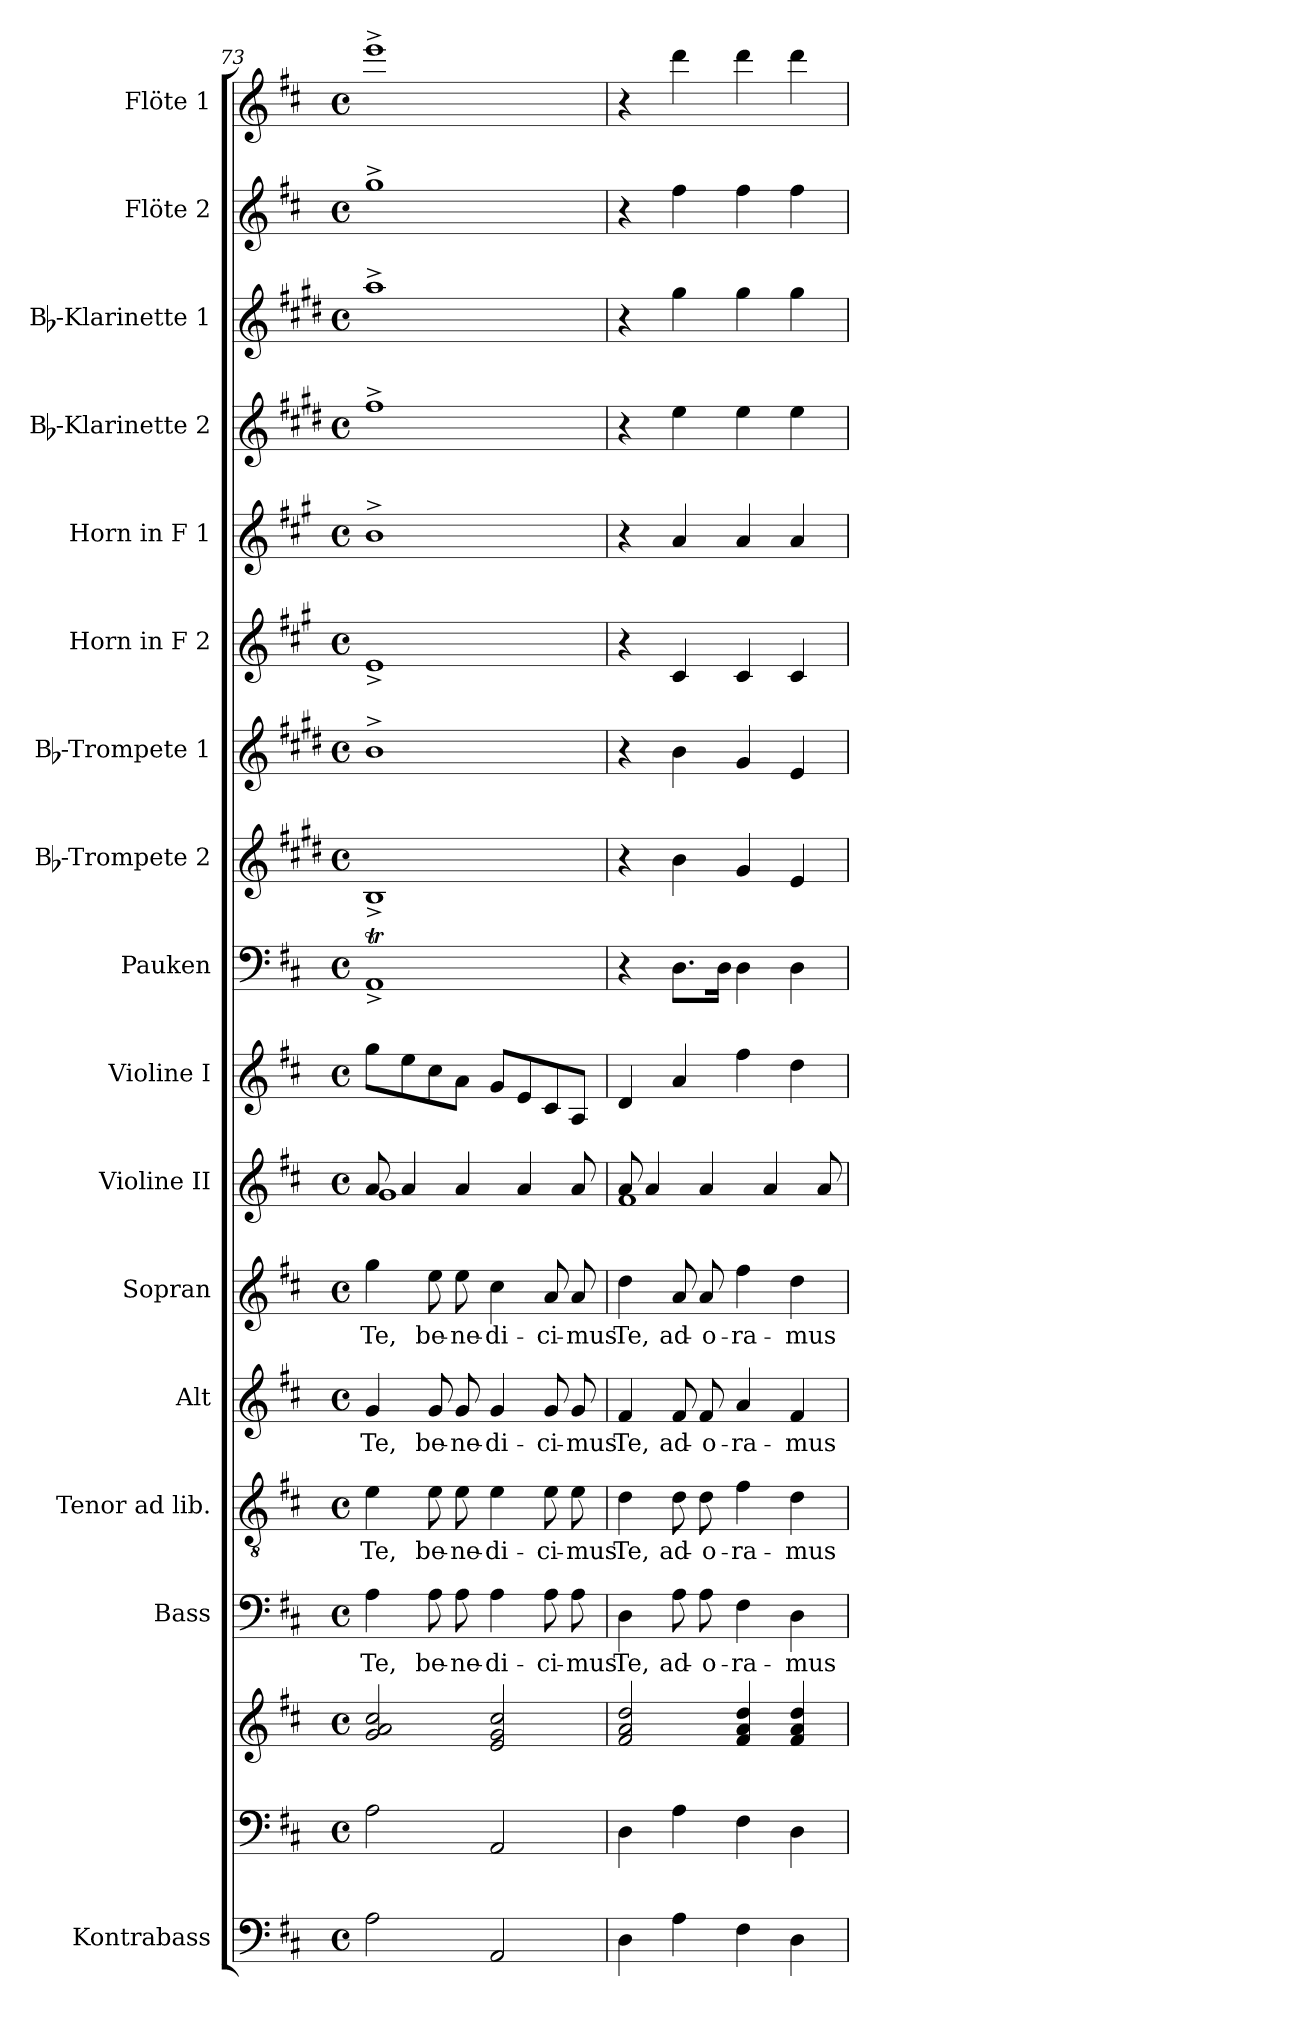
**kern	**kern	**kern	**kern	**text	**kern	**text	**kern	**text	**kern	**text	**kern	**kern	**kern	**kern	**kern	**kern	**kern	**kern	**kern	**kern	**kern
*part17	*part16	*part16	*part15	*part15	*part14	*part14	*part13	*part13	*part12	*part12	*part11	*part10	*part9	*part8	*part7	*part6	*part5	*part4	*part3	*part2	*part1
*staff18	*staff17	*staff16	*staff15	*staff15	*staff14	*staff14	*staff13	*staff13	*staff12	*staff12	*staff11	*staff10	*staff9	*staff8	*staff7	*staff6	*staff5	*staff4	*staff3	*staff2	*staff1
*I"Kontrabass	*	*	*I"Bass	*	*I"Tenor ad lib.	*	*I"Alt	*	*I"Sopran	*	*I"Violine II	*I"Violine I	*I"Pauken	*I"Bb-Trompete 2	*I"Bb-Trompete 1	*I"Horn in F 2	*I"Horn in F 1	*I"Bb-Klarinette 2	*I"Bb-Klarinette 1	*I"Flöte 2	*I"Flöte 1
*I'Kb.	*	*	*I'B.	*	*I'T.	*	*I'A.	*	*I'S.	*	*I'Vl. II	*I'Vl. I	*I'Pk.	*I'Bb Trp. 2	*I'Bb Trp. 1	*	*	*I'Bb Kl. 2	*I'Bb Kl. 1	*I'Fl. 2	*I'Fl. 1
*clefF4	*clefF4	*clefG2	*clefF4	*	*clefGv2	*	*clefG2	*	*clefG2	*	*clefG2	*clefG2	*clefF4	*clefG2	*clefG2	*clefG2	*clefG2	*clefG2	*clefG2	*clefG2	*clefG2
*ITrd7c12	*	*	*	*	*	*	*	*	*	*	*	*	*	*ITrd1c2	*ITrd1c2	*ITrd4c7	*ITrd4c7	*ITrd1c2	*ITrd1c2	*	*
*k[f#c#]	*k[f#c#]	*k[f#c#]	*k[f#c#]	*	*k[f#c#]	*	*k[f#c#]	*	*k[f#c#]	*	*k[f#c#]	*k[f#c#]	*k[f#c#]	*k[f#c#]	*k[f#c#]	*k[f#c#]	*k[f#c#]	*k[f#c#]	*k[f#c#]	*k[f#c#]	*k[f#c#]
*D:	*D:	*D:	*D:	*	*D:	*	*D:	*	*D:	*	*D:	*D:	*D:	*D:	*D:	*D:	*D:	*D:	*D:	*D:	*D:
*M4/4	*M4/4	*M4/4	*M4/4	*	*M4/4	*	*M4/4	*	*M4/4	*	*M4/4	*M4/4	*M4/4	*M4/4	*M4/4	*M4/4	*M4/4	*M4/4	*M4/4	*M4/4	*M4/4
*met(c)	*met(c)	*met(c)	*met(c)	*	*met(c)	*	*met(c)	*	*met(c)	*	*met(c)	*met(c)	*met(c)	*met(c)	*met(c)	*met(c)	*met(c)	*met(c)	*met(c)	*met(c)	*met(c)
=73	=73	=73	=73	=73	=73	=73	=73	=73	=73	=73	=73	=73	=73	=73	=73	=73	=73	=73	=73	=73	=73
!	!	!	!	!LO:LY:b	!	!LO:LY:b	!	!LO:LY:b	!	!LO:LY:b	!	!	!	!	!	!	!	!	!	!	!
*	*	*	*	*	*	*	*	*	*	*	*^	*	*	*	*	*	*	*	*	*	*
2AA\	2A\	2g/ 2a/ 2cc#/	4A\	Te,	4e\	Te,	4g/	Te,	4gg\	Te,	8a/	1g	8gg\L	1AAT^<	1A^<	1a^>	1A^<	1e^>	1ee^>	1gg^>	1gg^>	1eee^>
.	.	.	.	.	.	.	.	.	.	.	4a/	.	8ee\	.	.	.	.	.	.	.	.	.
!	!	!	!	!LO:LY:b	!	!LO:LY:b	!	!LO:LY:b	!	!LO:LY:b	!	!	!	!	!	!	!	!	!	!	!	!
.	.	.	8A\	be-	8e\	be-	8g/	be-	8ee\	be-	.	.	8cc#\	.	.	.	.	.	.	.	.	.
!	!	!	!	!LO:LY:b	!	!LO:LY:b	!	!LO:LY:b	!	!LO:LY:b	!	!	!	!	!	!	!	!	!	!	!	!
.	.	.	8A\	-ne-	8e\	-ne-	8g/	-ne-	8ee\	-ne-	4a/	.	8a\J	.	.	.	.	.	.	.	.	.
!	!	!	!	!LO:LY:b	!	!LO:LY:b	!	!LO:LY:b	!	!LO:LY:b	!	!	!	!	!	!	!	!	!	!	!	!
2AAA/	2AA/	2e/ 2g/ 2cc#/	4A\	-di-	4e\	-di-	4g/	-di-	4cc#\	-di-	.	.	8g/L	.	.	.	.	.	.	.	.	.
.	.	.	.	.	.	.	.	.	.	.	4a/	.	8e/	.	.	.	.	.	.	.	.	.
!	!	!	!	!LO:LY:b	!	!LO:LY:b	!	!LO:LY:b	!	!LO:LY:b	!	!	!	!	!	!	!	!	!	!	!	!
.	.	.	8A\	-ci-	8e\	-ci-	8g/	-ci-	8a/	-ci-	.	.	8c#/	.	.	.	.	.	.	.	.	.
!	!	!	!	!LO:LY:b	!	!LO:LY:b	!	!LO:LY:b	!	!LO:LY:b	!	!	!	!	!	!	!	!	!	!	!	!
.	.	.	8A\	-mus	8e\	-mus	8g/	-mus	8a/	-mus	8a/	.	8A/J	.	.	.	.	.	.	.	.	.
=74	=74	=74	=74	=74	=74	=74	=74	=74	=74	=74	=74	=74	=74	=74	=74	=74	=74	=74	=74	=74	=74	=74
!	!	!	!	!LO:LY:b	!	!LO:LY:b	!	!LO:LY:b	!	!LO:LY:b	!	!	!	!	!	!	!	!	!	!	!	!
4DD\	4D\	2f#/ 2a/ 2dd/	4D\	Te,	4d\	Te,	4f#/	Te,	4dd\	Te,	8a/	1f#	4d/	4r	4r	4r	4r	4r	4r	4r	4r	4r
.	.	.	.	.	.	.	.	.	.	.	4a/	.	.	.	.	.	.	.	.	.	.	.
!	!	!	!	!LO:LY:b	!	!LO:LY:b	!	!LO:LY:b	!	!LO:LY:b	!	!	!	!	!	!	!	!	!	!	!	!
4AA\	4A\	.	8A\	ad-	8d\	ad-	8f#/	ad-	8a/	ad-	.	.	4a/	8.D\L	4a\	4a\	4F#/	4d/	4dd\	4ff#\	4ff#\	4ddd\
!	!	!	!	!LO:LY:b	!	!LO:LY:b	!	!LO:LY:b	!	!LO:LY:b	!	!	!	!	!	!	!	!	!	!	!	!
.	.	.	8A\	-o-	8d\	-o-	8f#/	-o-	8a/	-o-	4a/	.	.	.	.	.	.	.	.	.	.	.
.	.	.	.	.	.	.	.	.	.	.	.	.	.	16D\Jk	.	.	.	.	.	.	.	.
!	!	!	!	!LO:LY:b	!	!LO:LY:b	!	!LO:LY:b	!	!LO:LY:b	!	!	!	!	!	!	!	!	!	!	!	!
4FF#\	4F#\	4f#/ 4a/ 4dd/	4F#\	-ra-	4f#\	-ra-	4a/	-ra-	4ff#\	-ra-	.	.	4ff#\	4D\	4f#/	4f#/	4F#/	4d/	4dd\	4ff#\	4ff#\	4ddd\
.	.	.	.	.	.	.	.	.	.	.	4a/	.	.	.	.	.	.	.	.	.	.	.
!	!	!	!	!LO:LY:b	!	!LO:LY:b	!	!LO:LY:b	!	!LO:LY:b	!	!	!	!	!	!	!	!	!	!	!	!
4DD\	4D\	4f#/ 4a/ 4dd/	4D\	-mus	4d\	-mus	4f#/	-mus	4dd\	-mus	.	.	4dd\	4D\	4d/	4d/	4F#/	4d/	4dd\	4ff#\	4ff#\	4ddd\
.	.	.	.	.	.	.	.	.	.	.	8a/	.	.	.	.	.	.	.	.	.	.	.
*	*	*	*	*	*	*	*	*	*	*	*v	*v	*	*	*	*	*	*	*	*	*	*
=	=	=	=	=	=	=	=	=	=	=	=	=	=	=	=	=	=	=	=	=	=
*-	*-	*-	*-	*-	*-	*-	*-	*-	*-	*-	*-	*-	*-	*-	*-	*-	*-	*-	*-	*-	*-
